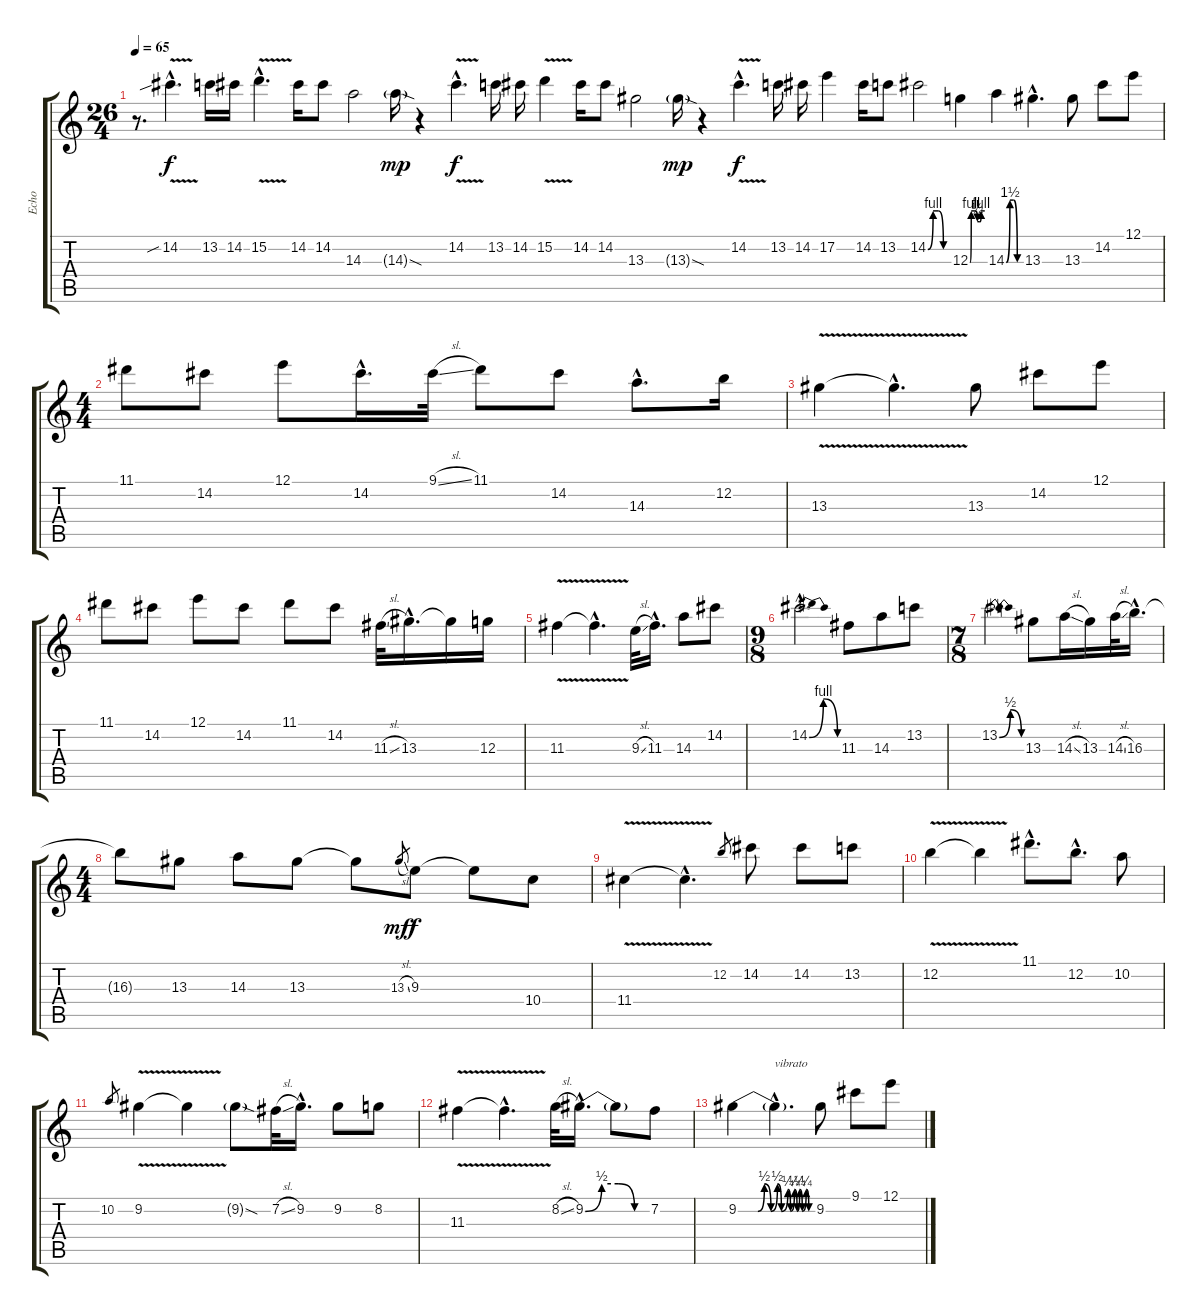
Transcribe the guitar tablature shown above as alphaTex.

\track ("Echo" "Echo") {instrument overdrivenguitar}
\staff {score tabs}
\tuning (E4 B3 G3 D3 A2 D2) {hide}
\ts (26 4)
\tempo 65
\tempo 60
\tempo 65
\clef g2
\ks c
r.8{d dy f instrument overdrivenguitar} 14.2{v sib hac}.4{d} 13.2.16 14.2.16 15.2{v hac}.4{d} 14.2.16 14.2.8 14.3.2 14.3{sod g}.16{dy mp} r.4 14.2{v hac}.4{d dy f} 13.2.16 14.2.16 15.2{v}.4 14.2.16 14.2.8 13.3.2 13.3{sod g}.16{dy mp} r.4 14.2{v hac}.4{d dy f} 13.2.16 14.2.16 17.2.4 14.2.16 13.2.8 14.2{be (custom 0 0 15 4 30 4 45 0 60 0)}.2 12.3{be (custom 0 0 5 4 20 4 30 2 40 2 45 4 60 4)}.4 14.3{be (custom 0 0 15 6 30 6 45 0 60 0)}.4 13.3{hac}.4{d} 13.3.8 14.2.8 12.1.8 |
\ts (4 4)
11.1.8 14.2.8 12.1.8 14.2{hac}.16{d} 9.1{sl}.32 11.1.8 14.2.8 14.3{hac}.8{d} 12.2.16 |
13.3{v}.4 13.3{hac t}.4{d} 13.3.8 14.2.8 12.1.8 |
11.1.8 14.2.8 12.1.8 14.2.8 11.1.8 14.2.8 11.3{sl}.32 13.3{hac}.16{d} 13.3{t}.16 12.3.16 |
11.3{v}.4 11.3{hac t}.4{d} 9.3{sl}.32 11.3{hac}.16{d} 14.3.8 14.2.8 |
\ts (9 8)
14.2{be (bendrelease 0 0 5 4 50 4 60 0) hac}.2{d} 11.3.8 14.3.8 13.2.8 |
\ts (7 8)
13.2{be (bendrelease 0 0 5 2 50 2 60 0)}.2 13.3.8 14.3{sl}.16 13.3.16 14.3{sl}.32 16.3{hac}.16{d} |
\ts (4 4)
16.3{t}.8 13.3.8 14.3.8 13.3.8 13.3{t}.8 13.3{sl}.8{gr dy mf} 9.3.8{dy f} 9.3{t}.8 10.4.8 |
11.4{v}.4 11.4{hac t}.4{d} 12.2.8{gr} 14.2.8 14.2.8 13.2.8 |
12.2{v}.4 12.2{t}.4 11.1{hac}.8{d} 12.2{hac}.8{d} 10.2.8 |
10.2.8{gr} 9.2{v}.4 9.2{t}.4 9.2{sod g}.8 7.2{sl}.32 9.2{hac}.16{d} 9.2.8 8.2.8 |
11.3{v}.4 11.3{hac t}.4{d} 8.2{sl}.32 9.2{be (custom 0 0 15 2 30 2 45 0 60 0) hac}.16{d} 9.2{t}.8 7.2.8 |
9.2{be (custom 0 0 15 0 20 2 25 0 30 2 33 0 38 1 40 0 43 1 45 0 47 1 49 0 52 1 54 0 60 0)}.4 9.2{hac t}.4{d txt "vibrato"} 9.2.8 9.1.8 12.1.8
